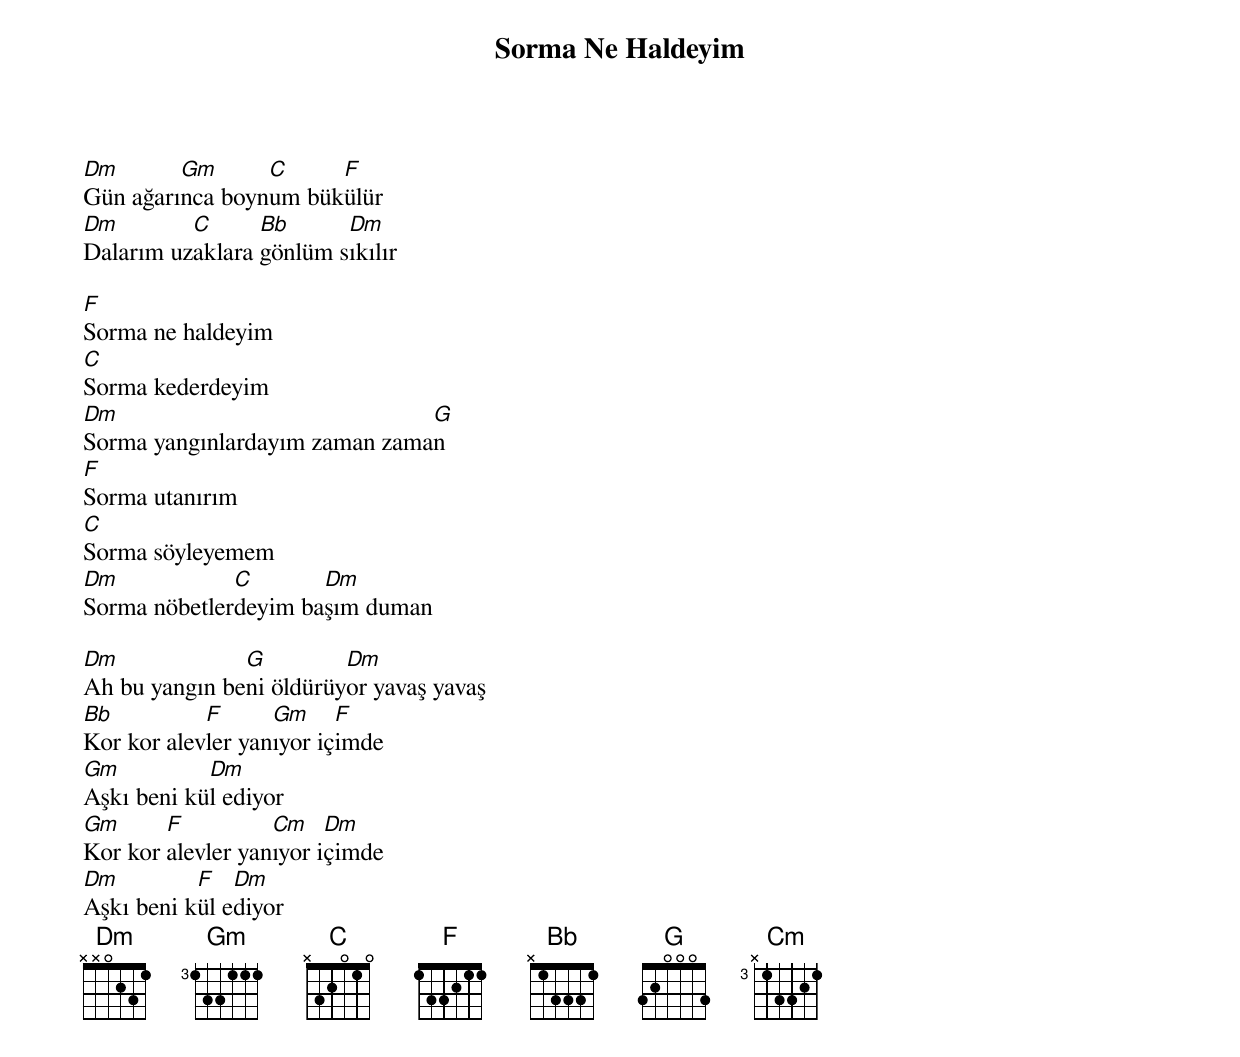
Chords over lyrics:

{title: Sorma Ne Haldeyim}
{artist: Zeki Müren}

Dm       Gm      C     F
Gün ağarınca boynum bükülür
Dm        C      Bb      Dm
Dalarım uzaklara gönlüm sıkılır

F
Sorma ne haldeyim
C
Sorma kederdeyim
Dm                             G
Sorma yangınlardayım zaman zaman
F
Sorma utanırım
C
Sorma söyleyemem
Dm            C       Dm
Sorma nöbetlerdeyim başım duman

Dm             G         Dm
Ah bu yangın beni öldürüyor yavaş yavaş
Bb          F      Gm     F
Kor kor alevler yanıyor içimde
Gm          Dm
Aşkı beni kül ediyor
Gm      F          Cm    Dm
Kor kor alevler yanıyor içimde
Dm         F   Dm
Aşkı beni kül ediyor
